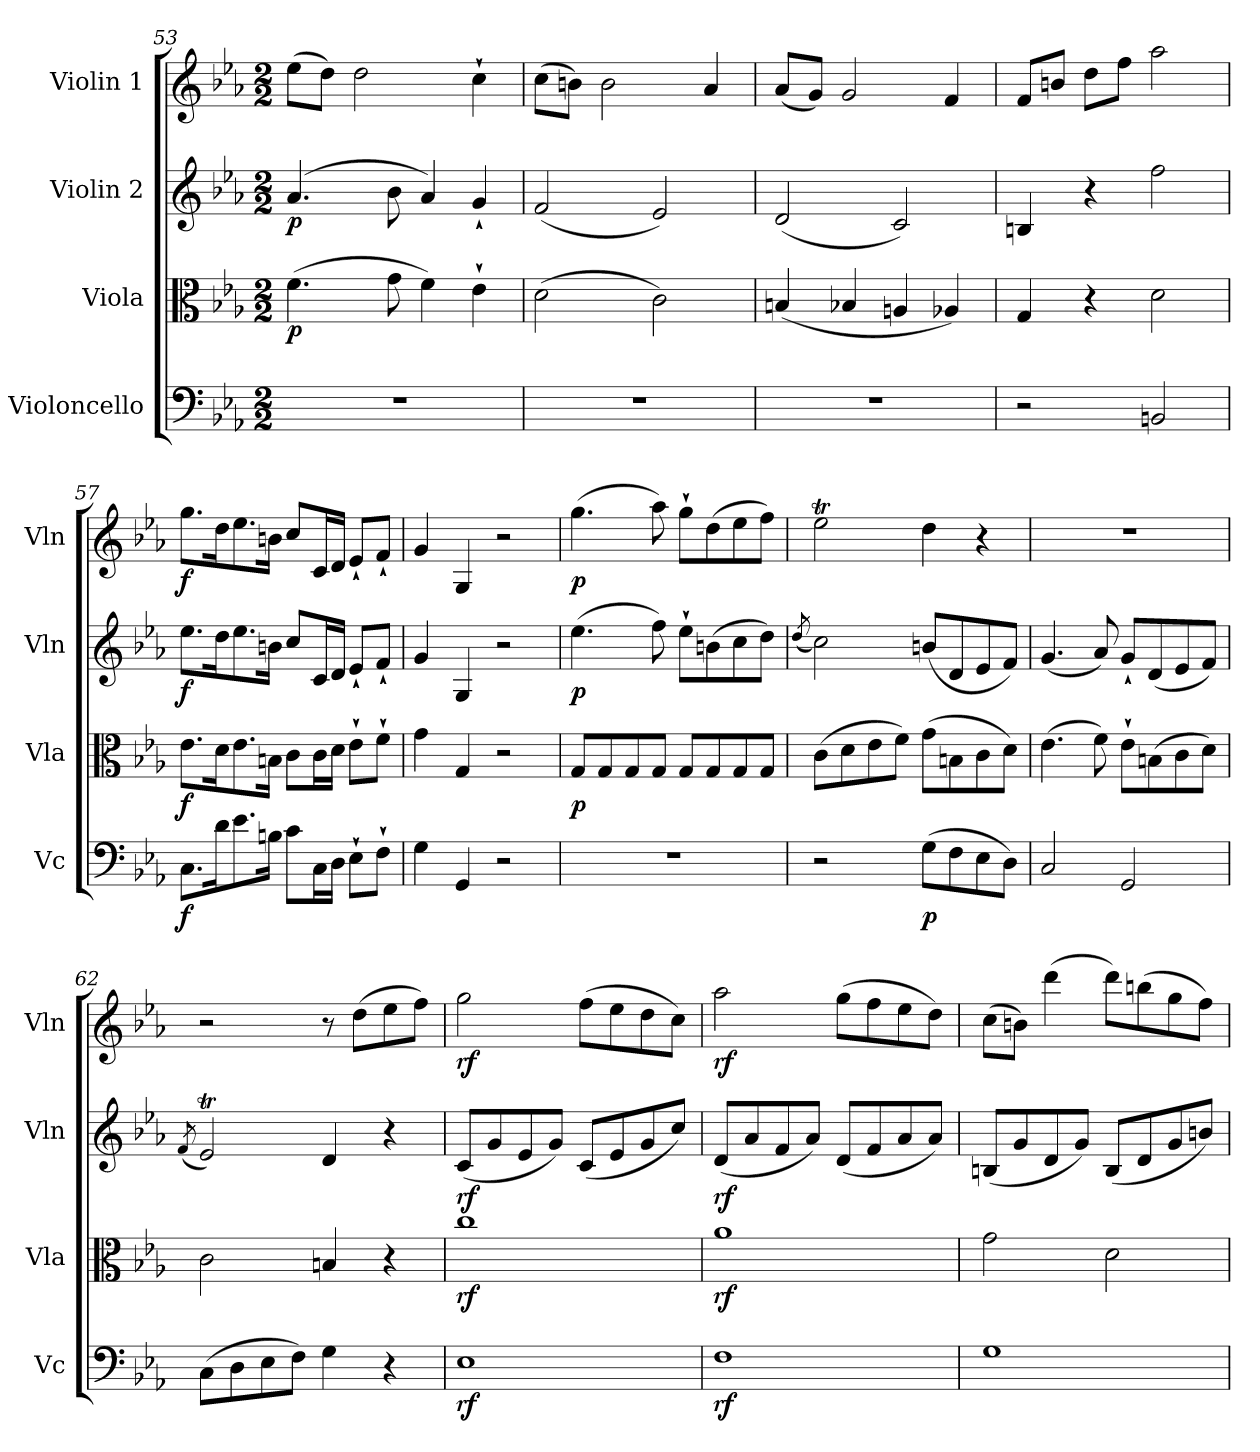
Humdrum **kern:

**kern	**dynam	**kern	**dynam	**kern	**dynam	**kern	**dynam
*part4	*part4	*part3	*part3	*part2	*part2	*part1	*part1
*staff4	*staff4	*staff3	*staff3	*staff2	*staff2	*staff1	*staff1
*I"Violoncello	*	*I"Viola	*	*I"Violin 2	*	*I"Violin 1	*
*I'Vc	*	*I'Vla	*	*I'Vln	*	*I'Vln	*
*clefF4	*	*clefC3	*	*clefG2	*	*clefG2	*
*k[b-e-a-]	*	*k[b-e-a-]	*	*k[b-e-a-]	*	*k[b-e-a-]	*
*M2/2	*	*M2/2	*	*M2/2	*	*M2/2	*
=53	=53	=53	=53	=53	=53	=53	=53
!	!	!	!LO:DY:b	!	!LO:DY:b	!	!
1r	.	(4.f\	p	(4.a-/	p	(8ee-\L	.
.	.	.	.	.	.	8dd\J)	.
.	.	.	.	.	.	2dd\	.
.	.	8g\	.	8b-\	.	.	.
.	.	4f\)	.	4a-/)	.	.	.
.	.	4e-`\	.	4g`/	.	4cc`\	.
!!LO:LB:g=z
=54	=54	=54	=54	=54	=54	=54	=54
1r	.	(2d\	.	(2f/	.	(8cc\L	.
.	.	.	.	.	.	8bn\J)	.
.	.	.	.	.	.	2b\	.
.	.	2c\)	.	2e-/)	.	.	.
.	.	.	.	.	.	4a-/	.
=55	=55	=55	=55	=55	=55	=55	=55
1r	.	(4Bn/	.	(2d/	.	(8a-/L	.
.	.	.	.	.	.	8g/J)	.
.	.	4B-X/	.	.	.	2g/	.
.	.	4An/	.	2c/)	.	.	.
.	.	4A-X/)	.	.	.	4f/	.
!!LO:LB:g=z
=56	=56	=56	=56	=56	=56	=56	=56
2r	.	4G/	.	4Bn/	.	8f/L	.
.	.	.	.	.	.	8bn/J	.
.	.	4r	.	4r	.	8dd\L	.
.	.	.	.	.	.	8ff\J	.
2BBn/	.	2d\	.	2ff\	.	2aa-\	.
=57	=57	=57	=57	=57	=57	=57	=57
!	!LO:DY:b	!	!LO:DY:b	!	!LO:DY:b	!	!LO:DY:b
8.C\L	f	8.e-\L	f	8.ee-\L	f	8.gg\L	f
16d\K	.	16d\K	.	16dd\K	.	16dd\K	.
8.e-\	.	8.e-\	.	8.ee-\	.	8.ee-\	.
16Bn\Jk	.	16Bn\Jk	.	16bn\Jk	.	16bn\Jk	.
8c\L	.	8c\L	.	8cc/L	.	8cc/L	.
16C\L	.	16c\L	.	16c/L	.	16c/L	.
16D\JJ	.	16d\JJ	.	16d/JJ	.	16d/JJ	.
8E-`\L	.	8e-`\L	.	8e-`/L	.	8e-`/L	.
8F`\J	.	8f`\J	.	8f`/J	.	8f`/J	.
=58	=58	=58	=58	=58	=58	=58	=58
4G\	.	4g\	.	4g/	.	4g/	.
4GG/	.	4G/	.	4G/	.	4G/	.
2r	.	2r	.	2r	.	2r	.
=59	=59	=59	=59	=59	=59	=59	=59
!	!	!	!LO:DY:b	!	!LO:DY:b	!	!LO:DY:b
1r	.	8G/L	p	(4.ee-\	p	(4.gg\	p
.	.	8G/	.	.	.	.	.
.	.	8G/	.	.	.	.	.
.	.	8G/J	.	8ff\)	.	8aa-\)	.
.	.	8G/L	.	8ee-`\L	.	8gg`\L	.
.	.	8G/	.	(8bn\	.	(8dd\	.
.	.	8G/	.	8cc\	.	8ee-\	.
.	.	8G/J	.	8dd\J)	.	8ff\J)	.
=60	=60	=60	=60	=60	=60	=60	=60
.	.	.	.	(8qdd/	.	.	.
2r	.	(8c\L	.	2cc\)	.	2ee-T\	.
.	.	8d\	.	.	.	.	.
.	.	8e-\	.	.	.	.	.
.	.	8f\J)	.	.	.	.	.
!	!LO:DY:b	!	!	!	!	!	!
(8G\L	p	(8g\L	.	(8bn/L	.	4dd\	.
8F\	.	8Bn\	.	8d/	.	.	.
8E-\	.	8c\	.	8e-/	.	4r	.
8D\J)	.	8d\J)	.	8f/J)	.	.	.
=61	=61	=61	=61	=61	=61	=61	=61
2C/	.	(4.e-\	.	(4.g/	.	1r	.
.	.	8f\)	.	8a-/)	.	.	.
2GG/	.	8e-`\L	.	8g`/L	.	.	.
.	.	(8Bn\	.	(8d/	.	.	.
.	.	8c\	.	8e-/	.	.	.
.	.	8d\J)	.	8f/J)	.	.	.
!!LO:LB:g=z
=62	=62	=62	=62	=62	=62	=62	=62
.	.	.	.	(8qf/	.	.	.
(8C\L	.	2c\	.	2e-T/)	.	2r	.
8D\	.	.	.	.	.	.	.
8E-\	.	.	.	.	.	.	.
8F\J)	.	.	.	.	.	.	.
4G\	.	4Bn/	.	4d/	.	8r	.
.	.	.	.	.	.	(8dd\L	.
4r	.	4r	.	4r	.	8ee-\	.
.	.	.	.	.	.	8ff\J)	.
=63	=63	=63	=63	=63	=63	=63	=63
!	!LO:DY:b	!	!LO:DY:b	!	!LO:DY:b	!	!LO:DY:b
1E-	rf	1cc	rf	(8c/L	rf	2gg\	rf
.	.	.	.	8g/	.	.	.
.	.	.	.	8e-/	.	.	.
.	.	.	.	8g/J)	.	.	.
.	.	.	.	(8c/L	.	(8ff\L	.
.	.	.	.	8e-/	.	8ee-\	.
.	.	.	.	8g/	.	8dd\	.
.	.	.	.	8cc/J)	.	8cc\J)	.
=64	=64	=64	=64	=64	=64	=64	=64
!	!LO:DY:b	!	!LO:DY:b	!	!LO:DY:b	!	!LO:DY:b
1F	rf	1a-	rf	(8d/L	rf	2aa-\	rf
.	.	.	.	8a-/	.	.	.
.	.	.	.	8f/	.	.	.
.	.	.	.	8a-/J)	.	.	.
.	.	.	.	(8d/L	.	(8gg\L	.
.	.	.	.	8f/	.	8ff\	.
.	.	.	.	8a-/	.	8ee-\	.
.	.	.	.	8a-/J)	.	8dd\J)	.
!!LO:LB:g=z
=65	=65	=65	=65	=65	=65	=65	=65
1G	.	2g\	.	(8Bn/L	.	(8cc\L	.
.	.	.	.	8g/	.	8bn\J)	.
.	.	.	.	8d/	.	(4ddd\	.
.	.	.	.	8g/J)	.	.	.
.	.	2d\	.	(8B/L	.	8ddd\L)	.
.	.	.	.	8d/	.	(8bbn\	.
.	.	.	.	8g/	.	8gg\	.
.	.	.	.	8bn/J)	.	8ff\J)	.
=	=	=	=	=	=	=	=
*-	*-	*-	*-	*-	*-	*-	*-
